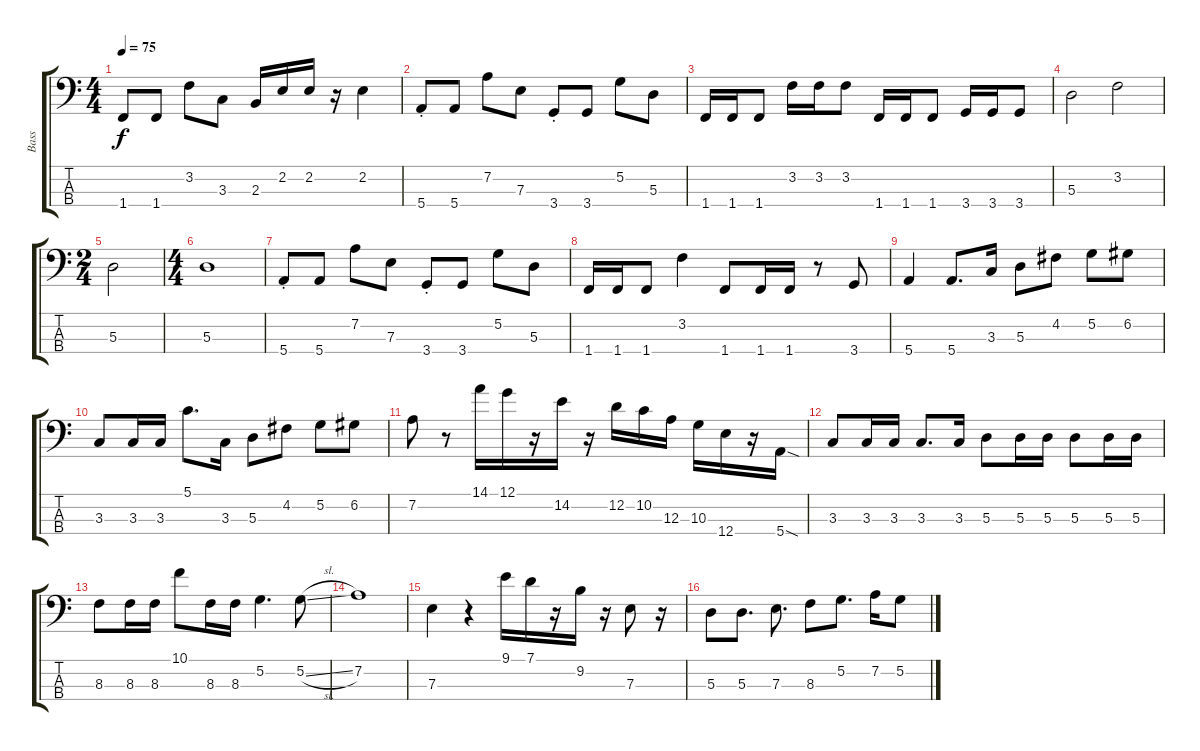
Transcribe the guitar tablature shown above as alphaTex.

\track ("Bass" "Bass") {instrument electricbassfinger}
\staff {score tabs}
\tuning (G2 D2 A1 E1) {hide}
\ts (4 4)
\tempo 75
\clef f4
\ks c
1.4.8{dy f} 1.4.8 3.2.8 3.3.8 2.3.16 2.2.16 2.2.16 r.16 2.2.4 |
5.4{st}.8 5.4.8 7.2.8 7.3.8 3.4{st}.8 3.4.8 5.2.8 5.3.8 |
1.4.16 1.4.16 1.4.8 3.2.16 3.2.16 3.2.8 1.4.16 1.4.16 1.4.8 3.4.16 3.4.16 3.4.8 |
5.3.2 3.2.2 |
\ts (2 4)
5.3.2 |
\ts (4 4)
5.3.1 |
5.4{st}.8 5.4.8 7.2.8 7.3.8 3.4{st}.8 3.4.8 5.2.8 5.3.8 |
1.4.16 1.4.16 1.4.8 3.2.4 1.4.8 1.4.16 1.4.16 r.8 3.4.8 |
5.4.4 5.4.8{d} 3.3.16 5.3.8 4.2.8 5.2.8 6.2.8 |
3.3.8 3.3.16 3.3.16 5.1.8{d} 3.3.16 5.3.8 4.2.8 5.2.8 6.2.8 |
7.2.8 r.8 14.1.16 12.1.16 r.16 14.2.16 r.16 12.2.16 10.2.16 12.3.16 10.3.16 12.4.16 r.16 5.4{sod}.16 |
3.3.8 3.3.16 3.3.16 3.3.8{d} 3.3.16 5.3.8 5.3.16 5.3.16 5.3.8 5.3.16 5.3.16 |
8.3.8 8.3.16 8.3.16 10.1.8 8.3.16 8.3.16 5.2.4{d} 5.2{sl}.8 |
7.2.1 |
7.3.4 r.4 9.1.16 7.1.16 r.16 9.2.16 r.16 7.3.8 r.16 |
5.3.8 5.3.8{d} 7.3.8{d} 8.3.8 5.2.8{d} 7.2.16 5.2.8
